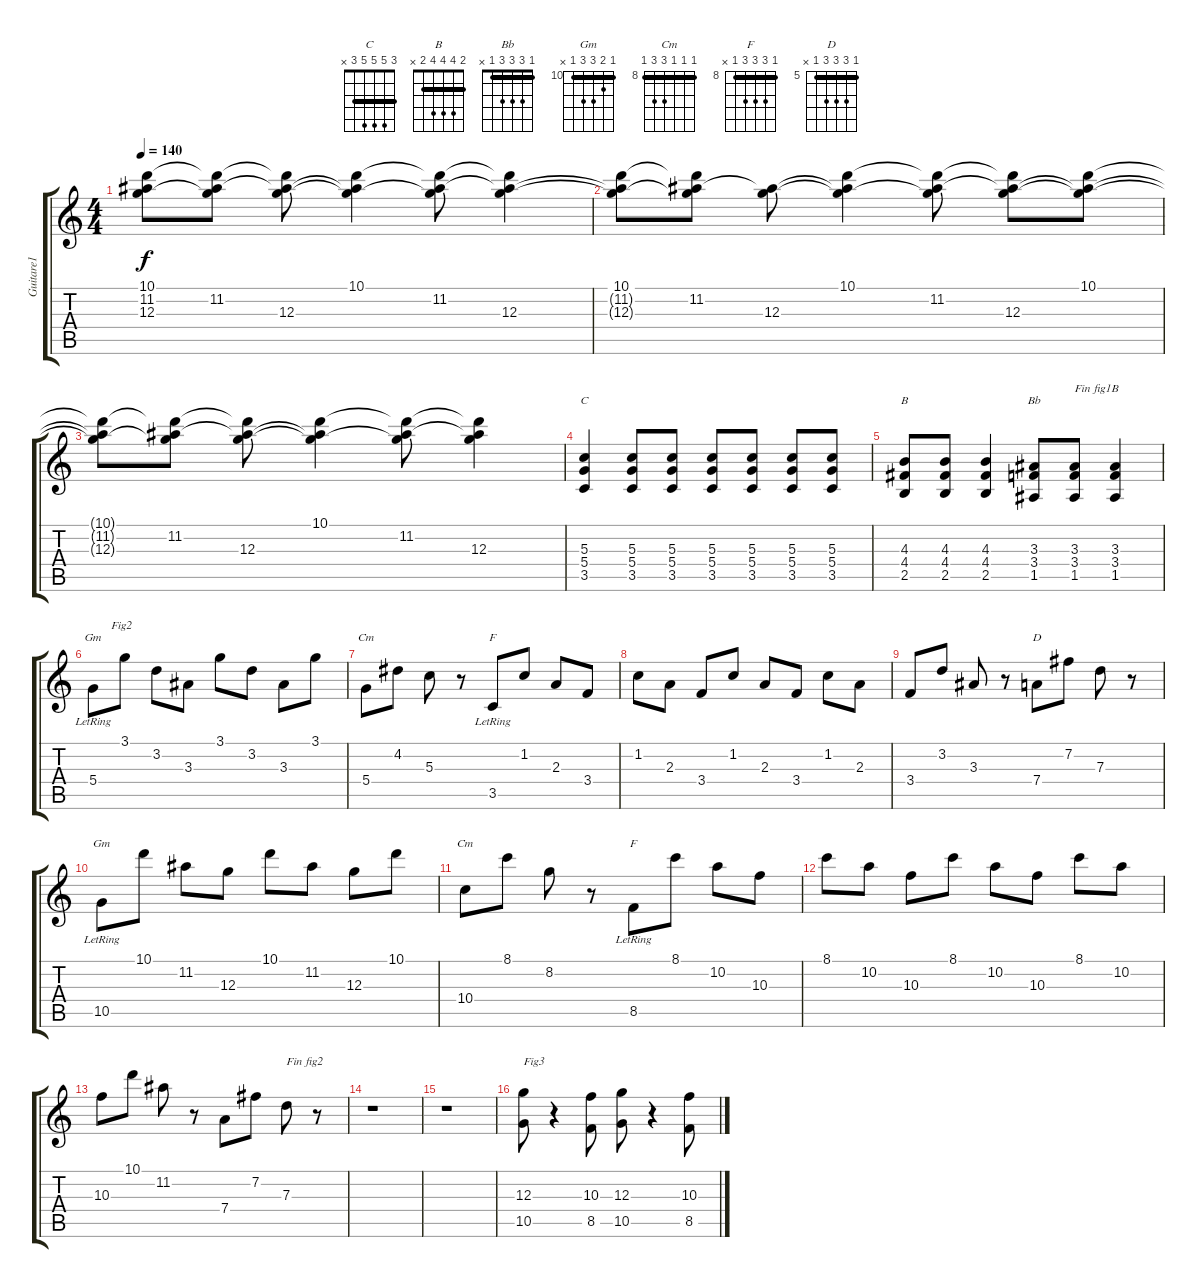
\track ("Guitare1" "Guitare1") {instrument electricguitarclean}
\staff {score tabs}
\tuning (E4 B3 G3 D3 A2 E2) {hide}
\chord ("C" 3 5 5 5 3 x) {barre 3}
\chord ("B" 2 4 4 4 2 x) {barre 2}
\chord ("Bb" 1 3 3 3 1 x) {barre 1}
\chord ("Gm" 3 3 3 5 5 3) {barre 3}
\chord ("Cm" 3 4 5 5 3 x) {barre 3}
\chord ("F" 1 1 2 3 3 1) {barre 1}
\chord ("D" 5 7 7 7 5 x) {firstfret 5 barre 5}
\chord ("Gm" 10 11 12 12 10 x) {firstfret 10 barre 10}
\chord ("Cm" 8 8 8 10 10 8) {firstfret 8 barre 8}
\chord ("F" 8 10 10 10 8 x) {firstfret 8 barre 8}
\ts (4 4)
\tempo 140
\clef g2
\ks c
(10.1{t} 11.2{t} 12.3{t}).8{dy f} (10.1{t} 11.2 12.3{t}).8 (10.1{t} 11.2{t} 12.3).8 (10.1 11.2{t} 12.3{t}).4 (10.1{t} 11.2 12.3{t}).8 (10.1{t} 11.2{t} 12.3).4 |
(10.1 11.2{t} 12.3{t}).8 (10.1{t} 11.2 12.3{t}).8 (11.2{t} 12.3).8 (10.1 11.2{t} 12.3{t}).4 (10.1{t} 11.2 12.3{t}).8 (10.1{t} 11.2{t} 12.3).8 (10.1 11.2{t} 12.3{t}).8 |
(10.1{t} 11.2{t} 12.3{t}).8 (10.1{t} 11.2 12.3{t}).8 (10.1{t} 11.2{t} 12.3).8 (10.1 11.2{t} 12.3{t}).4 (10.1{t} 11.2 12.3{t}).8 (10.1{t} 11.2{t} 12.3).4 |
(5.3 5.4 3.5).4{ch "C"} (5.3 5.4 3.5).8 (5.3 5.4 3.5).8 (5.3 5.4 3.5).8 (5.3 5.4 3.5).8 (5.3 5.4 3.5).8 (5.3 5.4 3.5).8 |
(4.3 4.4 2.5).8{ch "B"} (4.3 4.4 2.5).8 (4.3 4.4 2.5).4 (3.3 3.4 1.5).8{ch "Bb"} (3.3 3.4 1.5).8{txt "Fin fig1B"} (3.3 3.4 1.5).4 |
5.4{lr}.8{ch "Gm" txt "      Fig2"} 3.1.8 3.2.8 3.3.8 3.1.8 3.2.8 3.3.8 3.1.8 |
5.4.8{ch "Cm"} 4.2.8 5.3.8 r.8 3.5{lr}.8{ch "F"} 1.2.8 2.3.8 3.4.8 |
1.2.8 2.3.8 3.4.8 1.2.8 2.3.8 3.4.8 1.2.8 2.3.8 |
3.4.8 3.2.8 3.3.8 r.8 7.4.8{ch "D"} 7.2.8 7.3.8 r.8 |
10.5{lr}.8{ch "Gm"} 10.1.8 11.2.8 12.3.8 10.1.8 11.2.8 12.3.8 10.1.8 |
10.4.8{ch "Cm"} 8.1.8 8.2.8 r.8 8.5{lr}.8{ch "F"} 8.1.8 10.2.8 10.3.8 |
8.1.8 10.2.8 10.3.8 8.1.8 10.2.8 10.3.8 8.1.8 10.2.8 |
10.3.8 10.1.8 11.2.8 r.8 7.4.8 7.2.8 7.3.8{txt "Fin fig2"} r.8 |
r.1 |
r.1 |
(12.3 10.5).8{txt "Fig3"} r.4 (10.3 8.5).8 (12.3 10.5).8 r.4 (10.3 8.5).8
